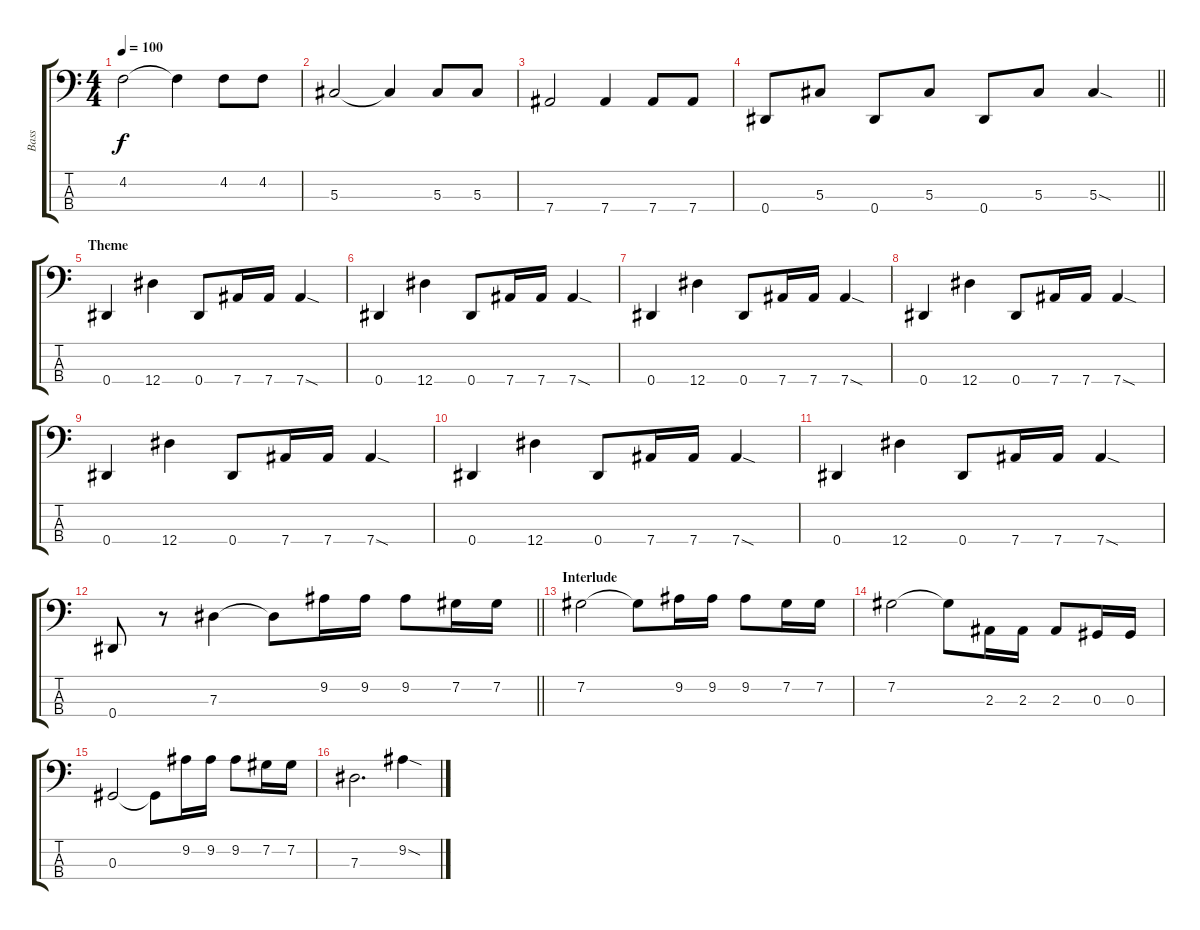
\track ("Bass" "Bass") {instrument electricbassfinger}
\staff {score tabs}
\tuning (Gb2 Db2 Ab1 Eb1) {hide}
\ts (4 4)
\tempo 100
\clef f4
\ks c
4.2.2{dy f} 4.2{t}.4 4.2.8 4.2.8 |
5.3.2 5.3{t}.4 5.3.8 5.3.8 |
7.4.2 7.4.4 7.4.8 7.4.8 |
\barLineRight lightlight
0.4.8 5.3.8 0.4.8 5.3.8 0.4.8 5.3.8 5.3{sod}.4 |
\section ("" "Theme")
0.4.4 12.4.4 0.4.8 7.4.16 7.4.16 7.4{sod}.4 |
0.4.4 12.4.4 0.4.8 7.4.16 7.4.16 7.4{sod}.4 |
0.4.4 12.4.4 0.4.8 7.4.16 7.4.16 7.4{sod}.4 |
0.4.4 12.4.4 0.4.8 7.4.16 7.4.16 7.4{sod}.4 |
0.4.4 12.4.4 0.4.8 7.4.16 7.4.16 7.4{sod}.4 |
0.4.4 12.4.4 0.4.8 7.4.16 7.4.16 7.4{sod}.4 |
0.4.4 12.4.4 0.4.8 7.4.16 7.4.16 7.4{sod}.4 |
\barLineRight lightlight
0.4.8 r.8 7.3.4 7.3{t}.8 9.2.16 9.2.16 9.2.8 7.2.16 7.2.16 |
\section ("" "Interlude")
7.2.2 7.2{t}.8 9.2.16 9.2.16 9.2.8 7.2.16 7.2.16 |
7.2.2 7.2{t}.8 2.3.16 2.3.16 2.3.8 0.3.16 0.3.16 |
0.3.2 0.3{t}.8 9.2.16 9.2.16 9.2.8 7.2.16 7.2.16 |
7.3.2{d} 9.2{sod}.4
